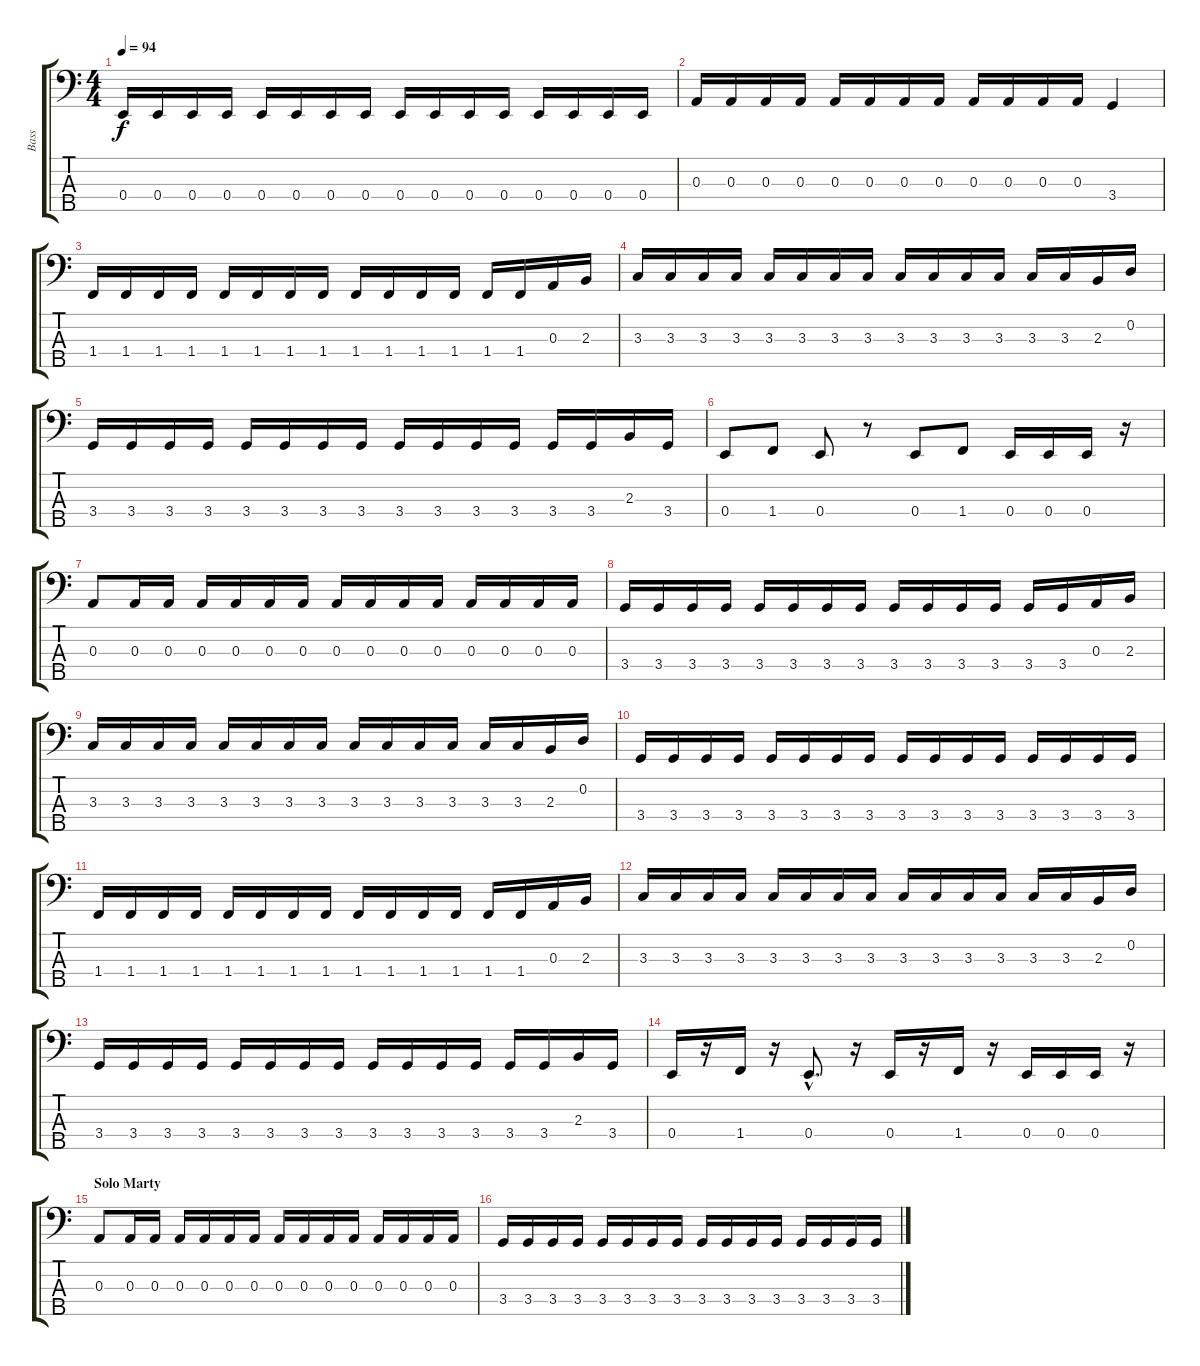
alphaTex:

\track ("Bass" "Bass") {instrument electricbassfinger}
\staff {score tabs}
\tuning (G2 D2 A1 E1 B0) {hide}
\ts (4 4)
\tempo 94
\clef f4
\ks c
0.4.16{dy f} 0.4.16 0.4.16 0.4.16 0.4.16 0.4.16 0.4.16 0.4.16 0.4.16 0.4.16 0.4.16 0.4.16 0.4.16 0.4.16 0.4.16 0.4.16 |
0.3.16 0.3.16 0.3.16 0.3.16 0.3.16 0.3.16 0.3.16 0.3.16 0.3.16 0.3.16 0.3.16 0.3.16 3.4.4 |
1.4.16 1.4.16 1.4.16 1.4.16 1.4.16 1.4.16 1.4.16 1.4.16 1.4.16 1.4.16 1.4.16 1.4.16 1.4.16 1.4.16 0.3.16 2.3.16 |
3.3.16 3.3.16 3.3.16 3.3.16 3.3.16 3.3.16 3.3.16 3.3.16 3.3.16 3.3.16 3.3.16 3.3.16 3.3.16 3.3.16 2.3.16 0.2.16 |
3.4.16 3.4.16 3.4.16 3.4.16 3.4.16 3.4.16 3.4.16 3.4.16 3.4.16 3.4.16 3.4.16 3.4.16 3.4.16 3.4.16 2.3.16 3.4.16 |
0.4.8 1.4.8 0.4.8 r.8 0.4.8 1.4.8 0.4.16 0.4.16 0.4.16 r.16 |
\section ("" "")
0.3.8 0.3.16 0.3.16 0.3.16 0.3.16 0.3.16 0.3.16 0.3.16 0.3.16 0.3.16 0.3.16 0.3.16 0.3.16 0.3.16 0.3.16 |
3.4.16 3.4.16 3.4.16 3.4.16 3.4.16 3.4.16 3.4.16 3.4.16 3.4.16 3.4.16 3.4.16 3.4.16 3.4.16 3.4.16 0.3.16 2.3.16 |
3.3.16 3.3.16 3.3.16 3.3.16 3.3.16 3.3.16 3.3.16 3.3.16 3.3.16 3.3.16 3.3.16 3.3.16 3.3.16 3.3.16 2.3.16 0.2.16 |
3.4.16 3.4.16 3.4.16 3.4.16 3.4.16 3.4.16 3.4.16 3.4.16 3.4.16 3.4.16 3.4.16 3.4.16 3.4.16 3.4.16 3.4.16 3.4.16 |
1.4.16 1.4.16 1.4.16 1.4.16 1.4.16 1.4.16 1.4.16 1.4.16 1.4.16 1.4.16 1.4.16 1.4.16 1.4.16 1.4.16 0.3.16 2.3.16 |
3.3.16 3.3.16 3.3.16 3.3.16 3.3.16 3.3.16 3.3.16 3.3.16 3.3.16 3.3.16 3.3.16 3.3.16 3.3.16 3.3.16 2.3.16 0.2.16 |
3.4.16 3.4.16 3.4.16 3.4.16 3.4.16 3.4.16 3.4.16 3.4.16 3.4.16 3.4.16 3.4.16 3.4.16 3.4.16 3.4.16 2.3.16 3.4.16 |
0.4.16 r.16 1.4.16 r.16 0.4{hac}.8{d} r.16 0.4.16 r.16 1.4.16 r.16 0.4.16 0.4.16 0.4.16 r.16 |
\section ("" "Solo Marty")
0.3.8 0.3.16 0.3.16 0.3.16 0.3.16 0.3.16 0.3.16 0.3.16 0.3.16 0.3.16 0.3.16 0.3.16 0.3.16 0.3.16 0.3.16 |
3.4.16 3.4.16 3.4.16 3.4.16 3.4.16 3.4.16 3.4.16 3.4.16 3.4.16 3.4.16 3.4.16 3.4.16 3.4.16 3.4.16 3.4.16 3.4.16
